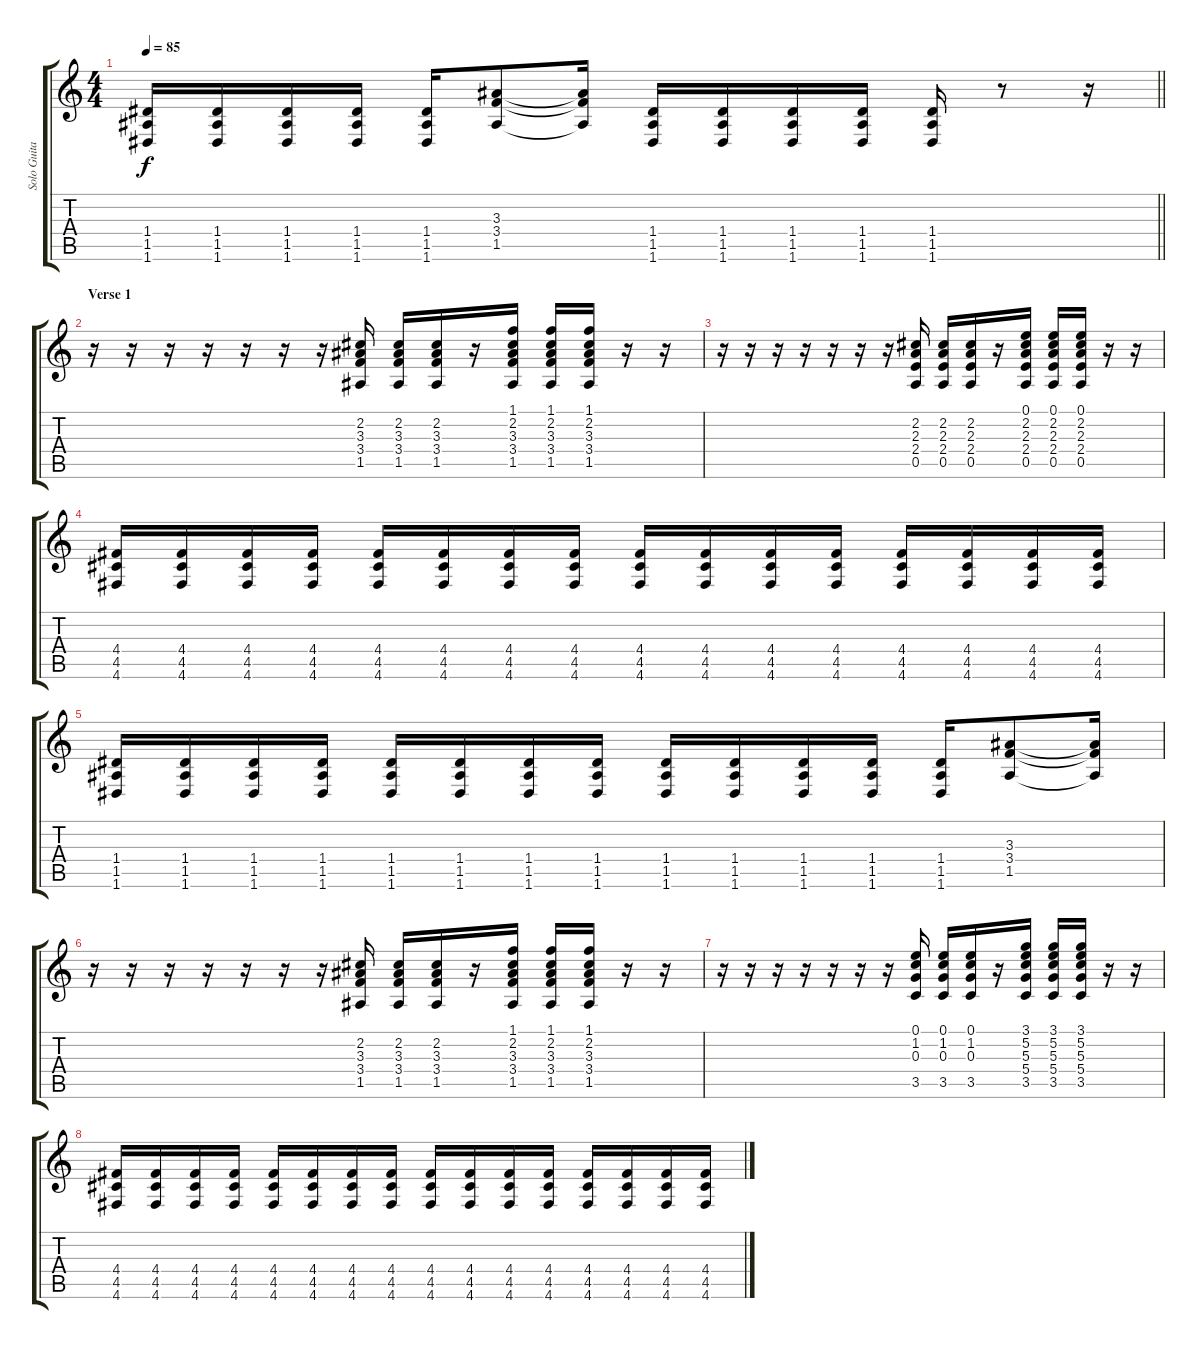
\track ("Solo Guitar" "Solo Guita") {instrument overdrivenguitar}
\staff {score tabs}
\tuning (E4 B3 G3 D3 A2 D2) {hide}
\ts (4 4)
\tempo 85
\clef g2
\barLineRight lightlight
\ks c
(1.4 1.5 1.6).16{dy f} (1.4 1.5 1.6).16 (1.4 1.5 1.6).16 (1.4 1.5 1.6).16 (1.4 1.5 1.6).16 (3.3 3.4 1.5).8 (3.3{t} 3.4{t} 1.5{t}).16 (1.4 1.5 1.6).16 (1.4 1.5 1.6).16 (1.4 1.5 1.6).16 (1.4 1.5 1.6).16 (1.4 1.5 1.6).16 r.8 r.16 |
\section ("" "Verse 1")
r.16{instrument distortionguitar} r.16 r.16 r.16 r.16 r.16 r.16 (2.2 3.3 3.4 1.5).16 (2.2 3.3 3.4 1.5).16 (2.2 3.3 3.4 1.5).16 r.16 (1.1 2.2 3.3 3.4 1.5).16 (1.1 2.2 3.3 3.4 1.5).16 (1.1 2.2 3.3 3.4 1.5).16 r.16 r.16 |
r.16 r.16 r.16 r.16 r.16 r.16 r.16 (2.2 2.3 2.4 0.5).16 (2.2 2.3 2.4 0.5).16 (2.2 2.3 2.4 0.5).16 r.16 (0.1 2.2 2.3 2.4 0.5).16 (0.1 2.2 2.3 2.4 0.5).16 (0.1 2.2 2.3 2.4 0.5).16 r.16 r.16 |
(4.4 4.5 4.6).16 (4.4 4.5 4.6).16 (4.4 4.5 4.6).16 (4.4 4.5 4.6).16 (4.4 4.5 4.6).16 (4.4 4.5 4.6).16 (4.4 4.5 4.6).16 (4.4 4.5 4.6).16 (4.4 4.5 4.6).16 (4.4 4.5 4.6).16 (4.4 4.5 4.6).16 (4.4 4.5 4.6).16 (4.4 4.5 4.6).16 (4.4 4.5 4.6).16 (4.4 4.5 4.6).16 (4.4 4.5 4.6).16 |
(1.4 1.5 1.6).16 (1.4 1.5 1.6).16 (1.4 1.5 1.6).16 (1.4 1.5 1.6).16 (1.4 1.5 1.6).16 (1.4 1.5 1.6).16 (1.4 1.5 1.6).16 (1.4 1.5 1.6).16 (1.4 1.5 1.6).16 (1.4 1.5 1.6).16 (1.4 1.5 1.6).16 (1.4 1.5 1.6).16 (1.4 1.5 1.6).16 (3.3 3.4 1.5).8 (3.3{t} 3.4{t} 1.5{t}).16 |
r.16{instrument distortionguitar} r.16 r.16 r.16 r.16 r.16 r.16 (2.2 3.3 3.4 1.5).16 (2.2 3.3 3.4 1.5).16 (2.2 3.3 3.4 1.5).16 r.16 (1.1 2.2 3.3 3.4 1.5).16 (1.1 2.2 3.3 3.4 1.5).16 (1.1 2.2 3.3 3.4 1.5).16 r.16 r.16 |
r.16 r.16 r.16 r.16 r.16 r.16 r.16 (0.1 1.2 0.3 3.5).16 (0.1 1.2 0.3 3.5).16 (0.1 1.2 0.3 3.5).16 r.16 (3.1 5.2 5.3 5.4 3.5).16 (3.1 5.2 5.3 5.4 3.5).16 (3.1 5.2 5.3 5.4 3.5).16 r.16 r.16 |
(4.4 4.5 4.6).16 (4.4 4.5 4.6).16 (4.4 4.5 4.6).16 (4.4 4.5 4.6).16 (4.4 4.5 4.6).16 (4.4 4.5 4.6).16 (4.4 4.5 4.6).16 (4.4 4.5 4.6).16 (4.4 4.5 4.6).16 (4.4 4.5 4.6).16 (4.4 4.5 4.6).16 (4.4 4.5 4.6).16 (4.4 4.5 4.6).16 (4.4 4.5 4.6).16 (4.4 4.5 4.6).16 (4.4 4.5 4.6).16
